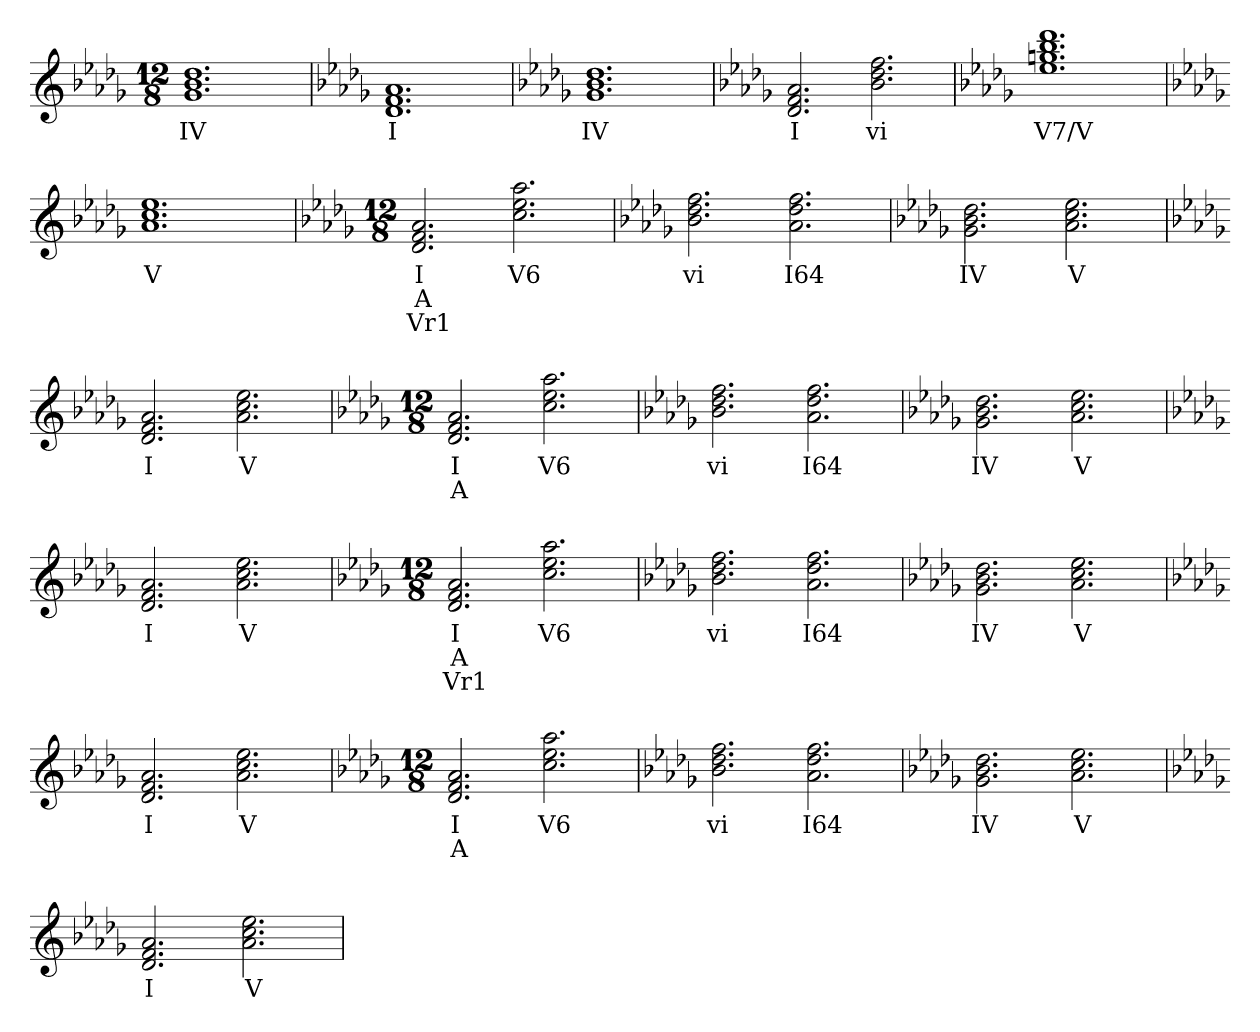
**kern	**text	**text	**text
*part1	*part1	*part1	*part1
*staff1	*staff1	*staff1	*staff1
*k[b-e-a-d-g-]	*	*	*
*D-:	*	*	*
*M12/8	*	*	*
=	=	=	=
1.g- 1.b- 1.dd-	IV	.	.
=	=	=	=
*k[b-e-a-d-g-]	*	*	*
*D-:	*	*	*
1.d- 1.f 1.a-	I	.	.
=	=	=	=
*k[b-e-a-d-g-]	*	*	*
*D-:	*	*	*
1.g- 1.b- 1.dd-	IV	.	.
=	=	=	=
*k[b-e-a-d-g-]	*	*	*
*D-:	*	*	*
2.d- 2.f 2.a-	I	.	.
2.b- 2.dd- 2.ff	vi	.	.
=	=	=	=
*k[b-e-a-d-g-]	*	*	*
*D-:	*	*	*
1.ee- 1.ggn 1.bb- 1.ddd-	V7/V	.	.
=	=	=	=
*k[b-e-a-d-g-]	*	*	*
*D-:	*	*	*
1.a- 1.cc 1.ee-	V	.	.
=	=	=	=
*k[b-e-a-d-g-]	*	*	*
*D-:	*	*	*
*M12/8	*	*	*
2.d- 2.f 2.a-	I	A	Vr1
2.cc 2.ee- 2.aa-	V6	.	.
=	=	=	=
*k[b-e-a-d-g-]	*	*	*
*D-:	*	*	*
2.b- 2.dd- 2.ff	vi	.	.
2.a- 2.dd- 2.ff	I64	.	.
=	=	=	=
*k[b-e-a-d-g-]	*	*	*
*D-:	*	*	*
2.g- 2.b- 2.dd-	IV	.	.
2.a- 2.cc 2.ee-	V	.	.
=	=	=	=
*k[b-e-a-d-g-]	*	*	*
*D-:	*	*	*
2.d- 2.f 2.a-	I	.	.
2.a- 2.cc 2.ee-	V	.	.
=	=	=	=
*k[b-e-a-d-g-]	*	*	*
*D-:	*	*	*
*M12/8	*	*	*
2.d- 2.f 2.a-	I	A	.
2.cc 2.ee- 2.aa-	V6	.	.
=	=	=	=
*k[b-e-a-d-g-]	*	*	*
*D-:	*	*	*
2.b- 2.dd- 2.ff	vi	.	.
2.a- 2.dd- 2.ff	I64	.	.
=	=	=	=
*k[b-e-a-d-g-]	*	*	*
*D-:	*	*	*
2.g- 2.b- 2.dd-	IV	.	.
2.a- 2.cc 2.ee-	V	.	.
=	=	=	=
*k[b-e-a-d-g-]	*	*	*
*D-:	*	*	*
2.d- 2.f 2.a-	I	.	.
2.a- 2.cc 2.ee-	V	.	.
=	=	=	=
*k[b-e-a-d-g-]	*	*	*
*D-:	*	*	*
*M12/8	*	*	*
2.d- 2.f 2.a-	I	A	Vr1
2.cc 2.ee- 2.aa-	V6	.	.
=	=	=	=
*k[b-e-a-d-g-]	*	*	*
*D-:	*	*	*
2.b- 2.dd- 2.ff	vi	.	.
2.a- 2.dd- 2.ff	I64	.	.
=	=	=	=
*k[b-e-a-d-g-]	*	*	*
*D-:	*	*	*
2.g- 2.b- 2.dd-	IV	.	.
2.a- 2.cc 2.ee-	V	.	.
=	=	=	=
*k[b-e-a-d-g-]	*	*	*
*D-:	*	*	*
2.d- 2.f 2.a-	I	.	.
2.a- 2.cc 2.ee-	V	.	.
=	=	=	=
*k[b-e-a-d-g-]	*	*	*
*D-:	*	*	*
*M12/8	*	*	*
2.d- 2.f 2.a-	I	A	.
2.cc 2.ee- 2.aa-	V6	.	.
=	=	=	=
*k[b-e-a-d-g-]	*	*	*
*D-:	*	*	*
2.b- 2.dd- 2.ff	vi	.	.
2.a- 2.dd- 2.ff	I64	.	.
=	=	=	=
*k[b-e-a-d-g-]	*	*	*
*D-:	*	*	*
2.g- 2.b- 2.dd-	IV	.	.
2.a- 2.cc 2.ee-	V	.	.
=	=	=	=
*k[b-e-a-d-g-]	*	*	*
*D-:	*	*	*
2.d- 2.f 2.a-	I	.	.
2.a- 2.cc 2.ee-	V	.	.
=	=	=	=
*-	*-	*-	*-
